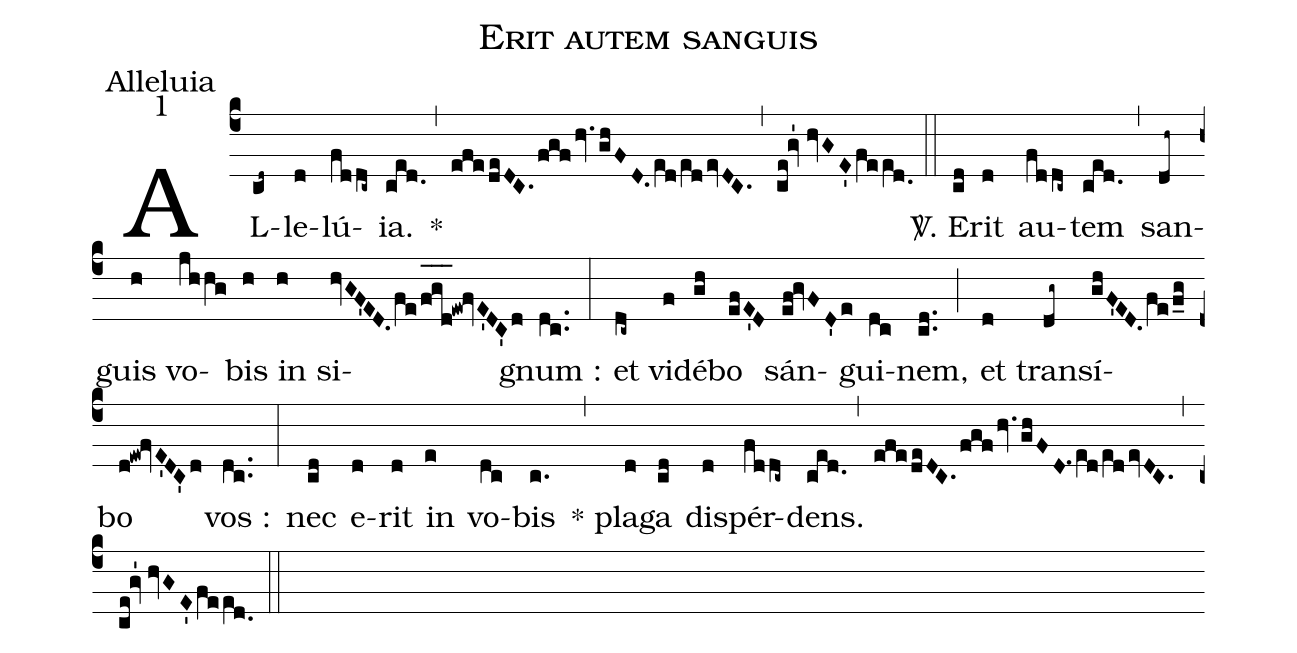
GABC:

name:Erit autem sanguis;
office-part:Alleluia;
mode:1;
%%
(c4) AL(cd~)le(d)lú(fddc~){ia}.(ced.) <clear>*(,) (efedeDC.fgfhv.ghFD.e[ll:1]d/e[ll:1]devDC.) (,) (ce!gv'1//hvGE'/!fee[ll:1]d.0) (::) <sp>V/</sp>. E(cd)rit(d) au(fddc~)tem(ced.) (,) san(dh~)guis(h) vo(jhhg)bis(h) in(h) si(hvGF'ED.fe/f_[oh:h]g_[oh:h]d_[oh:h]!ew!fvE'DC'd)gnum :(dc..) (:) et(dc~) vi(f)dé(gh)bo(efE'D) sán(ef!gvFD'e)gui(dc)nem,(cd..) (;) et(d) trans(dg~)í(ghF'ED.fe/f_g)bo(d!ew!fvE'DC'd) vos :(dc..) (:) nec(cd) e(d)rit(d) in(e) vo(dc)bis(c.) (,) * pla(d)ga(cd) dis(d)pér(fddc~)dens.(ced.) (,) (efedeDC.fgfhv.ghFD.1e[ll:1]d/e[ll:1]devDC.) (,) (ce!gv'1//hvGE'fee[ll:1]d.0) (::)
